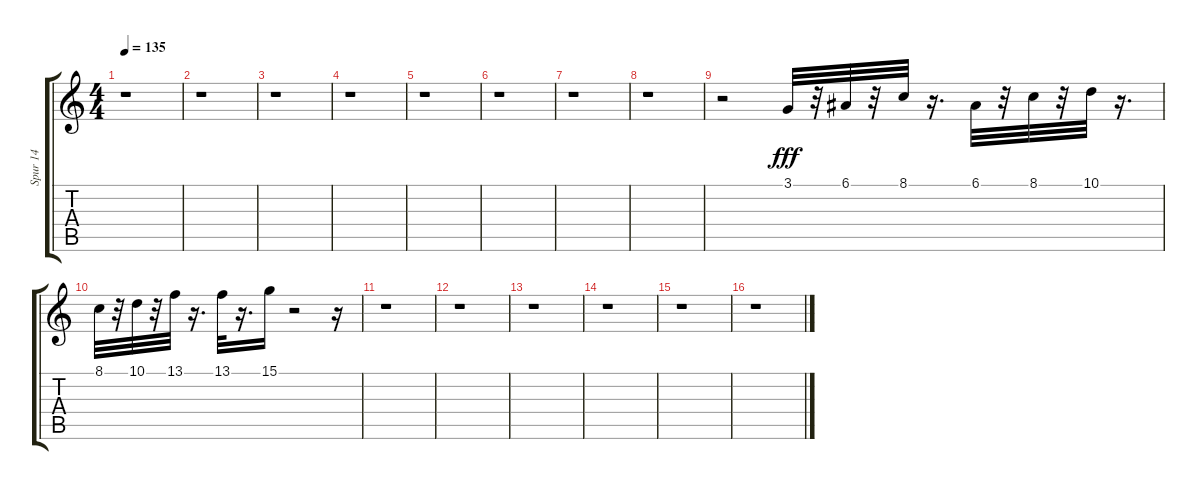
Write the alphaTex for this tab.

\track ("Spur 14" "Spur 14") {instrument stringensemble1}
\staff {score tabs}
\tuning (E4 B3 G3 D3 A2 E2) {hide}
\ts (4 4)
\tempo 135
\clef g2
\ks c
r.1{dy fff} |
r.1 |
r.1 |
r.1 |
r.1 |
r.1 |
r.1 |
r.1 |
r.2 3.1.32 r.32 6.1.32 r.32 8.1.32 r.16{d} 6.1.32 r.32 8.1.32 r.32 10.1.32 r.16{d} |
8.1.32 r.32 10.1.32 r.32 13.1.32 r.16{d} 13.1.32 r.16{d} 15.1.16 r.2 r.16 |
r.1 |
r.1 |
r.1 |
r.1 |
r.1 |
r.1
